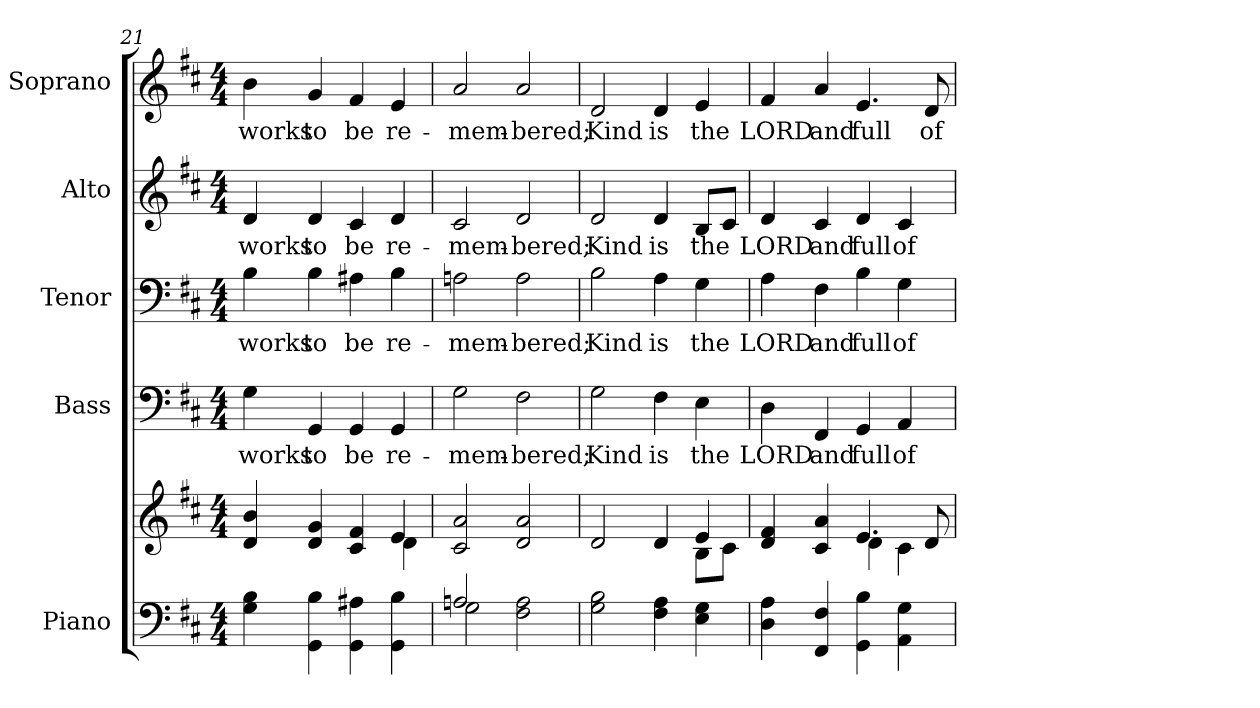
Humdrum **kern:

**kern	**kern	**kern	**text	**kern	**text	**kern	**text	**kern	**text
*part5	*part5	*part4	*part4	*part3	*part3	*part2	*part2	*part1	*part1
*staff6	*staff5	*staff4	*staff4	*staff3	*staff3	*staff2	*staff2	*staff1	*staff1
*I"Piano	*	*I"Bass	*	*I"Tenor	*	*I"Alto	*	*I"Soprano	*
*I'Pno.	*	*I'B.	*	*I'T.	*	*I'A.	*	*I'S.	*
*clefF4	*clefG2	*clefF4	*	*clefF4	*	*clefG2	*	*clefG2	*
*k[f#c#]	*k[f#c#]	*k[f#c#]	*	*k[f#c#]	*	*k[f#c#]	*	*k[f#c#]	*
*D:	*D:	*D:	*	*D:	*	*D:	*	*D:	*
*M4/4	*M4/4	*M4/4	*	*M4/4	*	*M4/4	*	*M4/4	*
=21	=21	=21	=21	=21	=21	=21	=21	=21	=21
*	*^	*	*	*	*	*	*	*	*
!	!	!	!	!LO:LY:b:color=#000000	!	!	!	!	!	!
!	!	!	!	!	!	!LO:LY:b:color=#000000	!	!	!	!
!	!	!	!	!	!	!	!	!LO:LY:b:color=#000000	!	!
!	!	!	!	!	!	!	!	!	!	!LO:LY:b:color=#000000
4Gi\ 4Bi	4di/ 4bi	2ryy	4Gi\	works	4Bi\	works	4di/	works	4bi\	works
!	!	!	!	!LO:LY:b:color=#000000	!	!	!	!	!	!
!	!	!	!	!	!	!LO:LY:b:color=#000000	!	!	!	!
!	!	!	!	!	!	!	!	!LO:LY:b:color=#000000	!	!
!	!	!	!	!	!	!	!	!	!	!LO:LY:b:color=#000000
4GGi\ 4Bi	4di/ 4gi	.	4GGi/	to	4Bi\	to	4di/	to	4gi/	to
!	!	!	!	!LO:LY:b:color=#000000	!	!	!	!	!	!
!	!	!	!	!	!	!LO:LY:b:color=#000000	!	!	!	!
!	!	!	!	!	!	!	!	!LO:LY:b:color=#000000	!	!
!	!	!	!	!	!	!	!	!	!	!LO:LY:b:color=#000000
4GGi\ 4A#Xi	4c#i/ 4f#i	4ryy	4GGi/	be	4A#Xi\	be	4c#i/	be	4f#i/	be
!	!	!	!	!LO:LY:b:color=#000000	!	!	!	!	!	!
!	!	!	!	!	!	!LO:LY:b:color=#000000	!	!	!	!
!	!	!	!	!	!	!	!	!LO:LY:b:color=#000000	!	!
!	!	!	!	!	!	!	!	!	!	!LO:LY:b:color=#000000
4GGi\ 4Bi	4ei/	4di\	4GGi/	re-	4Bi\	re-	4di/	re-	4ei/	re-
*	*v	*v	*	*	*	*	*	*	*	*
!!LO:PB:g=z
=22	=22	=22	=22	=22	=22	=22	=22	=22	=22
*^	*	*	*	*	*	*	*	*	*
*	*	*^	*	*	*	*	*	*	*	*
!	!	!	!	!	!LO:LY:b:color=#000000	!	!	!	!	!	!
*	*	*v	*v	*	*	*	*	*	*	*	*
*	*	*^	*	*	*	*	*	*	*	*
!	!	!	!	!	!	!	!LO:LY:b:color=#000000	!	!	!	!
*	*	*v	*v	*	*	*	*	*	*	*	*
*	*	*^	*	*	*	*	*	*	*	*
!	!	!	!	!	!	!	!	!	!LO:LY:b:color=#000000	!	!
*	*	*v	*v	*	*	*	*	*	*	*	*
*	*	*^	*	*	*	*	*	*	*	*
!	!	!	!	!	!	!	!	!	!	!	!LO:LY:b:color=#000000
*	*	*v	*v	*	*	*	*	*	*	*	*
2Ani/	2Gi\	2c#i/ 2ai	2Gi\	-mem-	2Ani\	-mem-	2c#i/	-mem-	2ai/	-mem-
!	!	!	!	!LO:LY:b:color=#000000	!	!	!	!	!	!
!	!	!	!	!	!	!LO:LY:b:color=#000000	!	!	!	!
!	!	!	!	!	!	!	!	!LO:LY:b:color=#000000	!	!
!	!	!	!	!	!	!	!	!	!	!LO:LY:b:color=#000000
2F#i\ 2Ai	2ryy	2di/ 2ai	2F#i\	-bered;	2Ai\	-bered;	2di/	-bered;	2ai/	-bered;
*v	*v	*	*	*	*	*	*	*	*	*
=23	=23	=23	=23	=23	=23	=23	=23	=23	=23
*	*^	*	*	*	*	*	*	*	*
*^	*	*	*	*	*	*	*	*	*	*
!	!	!	!	!	!LO:LY:b:color=#000000	!	!	!	!	!	!
*v	*v	*	*	*	*	*	*	*	*	*	*
*^	*	*	*	*	*	*	*	*	*	*
!	!	!	!	!	!	!	!LO:LY:b:color=#000000	!	!	!	!
*v	*v	*	*	*	*	*	*	*	*	*	*
*^	*	*	*	*	*	*	*	*	*	*
!	!	!	!	!	!	!	!	!	!LO:LY:b:color=#000000	!	!
*v	*v	*	*	*	*	*	*	*	*	*	*
*^	*	*	*	*	*	*	*	*	*	*
!	!	!	!	!	!	!	!	!	!	!	!LO:LY:b:color=#000000
*v	*v	*	*	*	*	*	*	*	*	*	*
2Gi\ 2Bi	2di/	2ryy	2Gi\	Kind	2Bi\	Kind	2di/	Kind	2di/	Kind
!	!	!	!	!LO:LY:b:color=#000000	!	!	!	!	!	!
!	!	!	!	!	!	!LO:LY:b:color=#000000	!	!	!	!
!	!	!	!	!	!	!	!	!LO:LY:b:color=#000000	!	!
!	!	!	!	!	!	!	!	!	!	!LO:LY:b:color=#000000
4F#i\ 4Ai	4di/	4ryy	4F#i\	is	4Ai\	is	4di/	is	4di/	is
!	!	!	!	!LO:LY:b:color=#000000	!	!	!	!	!	!
!	!	!	!	!	!	!LO:LY:b:color=#000000	!	!	!	!
!	!	!	!	!	!	!	!	!LO:LY:b:color=#000000	!	!
!	!	!	!	!	!	!	!	!	!	!LO:LY:b:color=#000000
4Ei\ 4Gi	4ei/	8Bi\L	4Ei\	the	4Gi\	the	8Bi/L	the	4ei/	the
.	.	8c#i\J	.	.	.	.	8c#i/J	.	.	.
=24	=24	=24	=24	=24	=24	=24	=24	=24	=24	=24
!	!	!	!	!LO:LY:b:color=#000000	!	!	!	!	!	!
!	!	!	!	!	!	!LO:LY:b:color=#000000	!	!	!	!
!	!	!	!	!	!	!	!	!LO:LY:b:color=#000000	!	!
!	!	!	!	!	!	!	!	!	!	!LO:LY:b:color=#000000
4Di\ 4Ai	4di/ 4f#i	2ryy	4Di\	LORD	4Ai\	LORD	4di/	LORD	4f#i/	LORD
!	!	!	!	!LO:LY:b:color=#000000	!	!	!	!	!	!
!	!	!	!	!	!	!LO:LY:b:color=#000000	!	!	!	!
!	!	!	!	!	!	!	!	!LO:LY:b:color=#000000	!	!
!	!	!	!	!	!	!	!	!	!	!LO:LY:b:color=#000000
4FF#i/ 4F#i	4c#i/ 4ai	.	4FF#i/	and	4F#i\	and	4c#i/	and	4ai/	and
!	!	!	!	!LO:LY:b:color=#000000	!	!	!	!	!	!
!	!	!	!	!	!	!LO:LY:b:color=#000000	!	!	!	!
!	!	!	!	!	!	!	!	!LO:LY:b:color=#000000	!	!
!	!	!	!	!	!	!	!	!	!	!LO:LY:b:color=#000000
4GGi\ 4Bi	4.ei/	4di\	4GGi/	full	4Bi\	full	4di/	full	4.ei/	full
!	!	!	!	!LO:LY:b:color=#000000	!	!	!	!	!	!
!	!	!	!	!	!	!LO:LY:b:color=#000000	!	!	!	!
!	!	!	!	!	!	!	!	!LO:LY:b:color=#000000	!	!
4AAi\ 4Gi	.	4c#i\	4AAi/	of	4Gi\	of	4c#i/	of	.	.
!	!	!	!	!	!	!	!	!	!	!LO:LY:b:color=#000000
.	8di/	.	.	.	.	.	.	.	8di/	of
*	*v	*v	*	*	*	*	*	*	*	*
=	=	=	=	=	=	=	=	=	=
*-	*-	*-	*-	*-	*-	*-	*-	*-	*-
